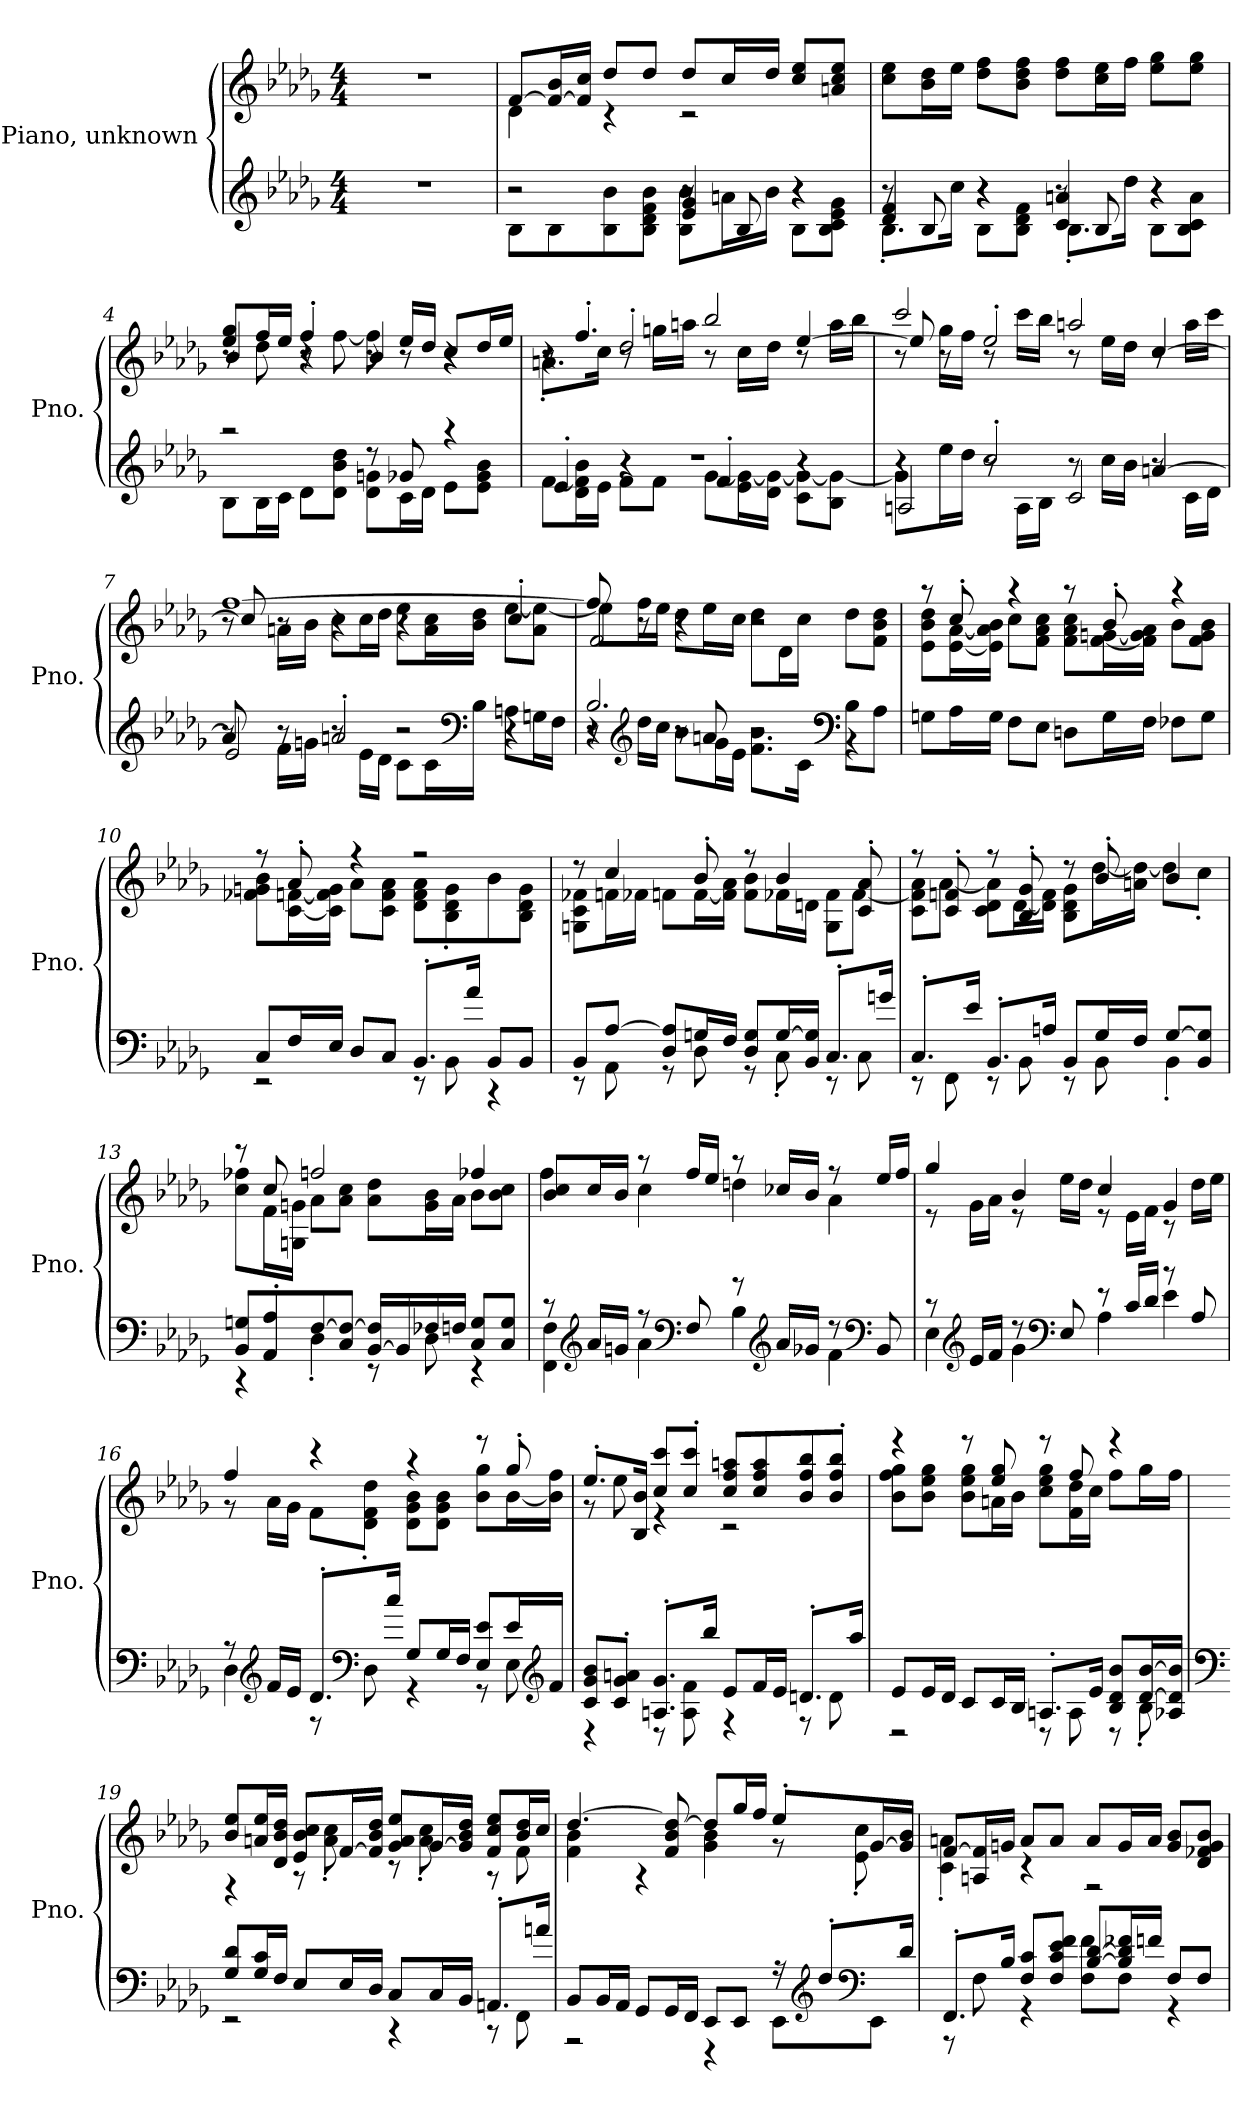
**kern	**kern
*part1	*part1
*staff2	*staff1
*I"Piano, unknown	*
*I'Pno.	*
*clefG2	*clefG2
*k[b-e-a-d-g-]	*k[b-e-a-d-g-]
*M4/4	*M4/4
*MM120	*MM120
=1	=1
1r	1r
=2	=2
*^	*^
*	*^	*	*
2r	8B-\L	2r	[8f/L	4d-\
.	8B-\	.	16f/_ 16b-/L	.
.	.	.	16f/] 16cc/JJ	.
.	8B-\ 8b-\	.	8dd-/L	4r
.	8B-\ 8d-\ 8f\ 8b-\J	.	8dd-/J	.
4e-/ 4g-/	8B-\ 8b-\L	8r	8dd-/L	2r
.	16an\L	8B-/	16cc/L	.
.	16b-\JJ	.	16dd-/JJ	.
4r	8B-\L	4r	8cc/ 8ee-/L	.
.	8B-\ 8c\ 8e-\ 8g-\J	.	8an/ 8cc/ 8ee-/J	.
*	*	*	*v	*v
=3	=3	=3	=3
4d-/ 4f/	8.B-'\L	8r	8cc\ 8ee-\L
.	.	8B-/	16b-\ 16dd-\L
.	16cc\Jk	.	16ee-\JJ
4r	8B-\L	4r	8dd-\ 8ff\L
.	8B-\ 8d-\ 8f\J	.	8b-\ 8dd-\ 8ff\J
4c/ 4an/	8.B-'\L	8r	8dd-\ 8ff\L
.	.	8B-/	16cc\ 16ee-\L
.	16dd-\Jk	.	16ff\JJ
4r	8B-\L	4r	8ee-\ 8gg-\L
.	8B-\ 8c\ 8a\J	.	8ee-\ 8gg-\J
*	*v	*v	*
!!LO:LB:g=z
=4	=4	=4
*	*	*^
*	*	*	*^
2r	8B-\L	8ee-/ 8gg-/L	8r	4b-/
.	16B-\L	16ff/L	8dd-\	.
.	16c\JJ	16ee-/JJ	.	.
.	8d-\L	4ff'/	8r	4r
.	8d-\ 8b-\ 8dd-\J	.	[8ff\	.
8r	8d-\ 8gn\L	8r	8ff\]	4b-/
8g-X/	16c\L	16ee-/LL	8r	.
.	16d-\JJ	16dd-/JJ	.	.
4r	8e-\L	8cc/L	4r	4r
.	8e-\ 8g-\ 8b-\J	16dd-/L	.	.
.	.	16ee-/JJ	.	.
=5	=5	=5	=5	=5
*	*^	*	*	*
1r	[8f\L	4e-'/	8r	8.an'\L	4r
.	16d-\ 16f\] 16b-\L	.	4.ff'/	.	.
.	16e-\JJ	.	.	16cc\Jk	.
.	8f\L	4r	.	8r	2dd-'/
.	8f\J	.	.	16ggn\LL	.
.	.	.	.	16aan\JJ	.
.	[8g-\L	4f'/	2bb-/	8r	.
.	16e-\ 16g-\_L	.	.	16cc\LL	.
.	16d-\ 16g-\_JJ	.	.	16dd-\JJ	.
.	8c\ 8g-\_L	4r	.	8r	[4ee-/
.	8B-\ 8g-\_J	.	.	16aa\LL	.
.	.	.	.	16bb-\JJ	.
!!LO:LB:g=z	!!	!!
=6	=6	=6	=6	=6	=6
4r	8g-\L]	2An/	2ccc/	8r	8ee-/]
.	16ee-\L	.	.	16gg-\LL	8r
.	16dd-\JJ	.	.	16ff\JJ	.
2cc'/	8r	.	.	8r	2ee-'/
.	16A\LL	.	.	16ccc\LL	.
.	16B-\JJ	.	.	16bb-\JJ	.
.	8r	2c/	2aan/	8r	.
.	16cc\LL	.	.	16ee-\LL	.
.	16b-\JJ	.	.	16dd-\JJ	.
[4an/	8r	.	.	8r	[4cc/
.	16c\LL	.	.	16aa\LL	.
.	16d-\JJ	.	.	16ccc\JJ	.
=7	=7	=7	=7	=7	=7
8a/]	8r	2e-/	[1ff	8r	8cc/]
8r	16f\LL	.	.	16an\LL	8r
.	16gn\JJ	.	.	16b-\JJ	.
2an'/	8r	.	.	8cc\L	4r
.	16e-\LL	.	.	16cc\L	.
.	16d-\JJ	.	.	16dd-\JJ	.
.	8c\L	2r	.	8ee-\L	4r
.	16c\L	.	.	16a\ 16cc\L	.
*clefF4	*	*	*	*	*
.	16B-\JJ	.	.	16b-\ 16dd-\JJ	.
4r	8An\L	.	.	[8ee-\L	4cc'/
.	16Gn\L	.	.	8a\ 8ee-\_J	.
.	16F\JJ	.	.	.	.
!!LO:LB:g=z	!!	!!
=8	=8	=8	=8	=8	=8
4r	8r	2.B-/	8ff/]	8ee-\L]	2f/
*clefG2	*	*	*	*	*
.	16dd-\LL	.	8r	16ff\L	.
.	16cc\JJ	.	.	16ee-\JJ	.
8r	8b-\L	.	4r	8dd-\L	.
8an/	16g-\L	.	.	16ee-\L	.
.	16e-\JJ	.	.	16cc\JJ	.
2r	8.f\ 8.b-\L	.	2r	8dd-\L	2r
.	.	.	.	16d-\L	.
.	16c\Jk	.	.	16cc\JJ	.
*clefF4	*	*	*	*	*
.	8B-\L	4r	.	8dd-\L	.
.	8A-\J	.	.	8f\ 8b-\ 8dd-\J	.
*v	*v	*v	*	*	*
*	*	*v	*v
=9	=9	=9
8Gn\L	8r	8e-\ 8b-\ 8dd-\L
16A-\L	8cc'/	[16e-\ [16a-\L
16G\JJ	.	16e-\] 16a-\] 16b-\JJ
8F\L	4r	8cc\L
8E-\J	.	8f\ 8a-\ 8cc\J
8Dn\L	8r	8f\ 8a-\ 8cc\L
16G\L	8b-'/	[16f\ [16gn\L
16F\JJ	.	16f\] 16g\] 16a-\JJ
8F-X\L	4r	8b-\L
8G\J	.	8f\ 8g\ 8b-\J
!!LO:LB:g=z	!!
=10	=10	=10
*^	*	*
8C/L	2r	8r	8f-X\ 8gn\ 8b-\L
16F/L	.	8a-'/	[16c\ [16fn\L
16E-/JJ	.	.	16c\] 16f\] 16g\JJ
8D-/L	.	4r	8a-\L
8C/J	.	.	8c\ 8f\ 8a-\J
8.BB-'/L	8r	2r	8d-\ 8f\ 8a-\L
.	8BB-\	.	8B-\' 8d-\' 8g\'
16a-/Jk	.	.	.
8BB-/L	4r	.	8b-\
8BB-/J	.	.	8B-\ 8d-\ 8g\J
=11	=11	=11	=11
8BB-/L	8r	8r	8Gn\ 8c\ 8f-X\L
[8A-/J	8AA-\	4cc/	16fn\L
.	.	.	16f-X\JJ
8D-/ 8A-/]L	8r	.	8fn\L
16Gn/L	8D-\	8b-'/	[16f\L
16F/JJ	.	.	16f\] 16a-\JJ
8D-/ 8G/L	8r	8r	8f\ 8b-\L
[16G/L	8C'\	4b-/	16f-X\L
16BB-/ 16G/]JJ	.	.	16dn\JJ
8.C'/L	8r	.	8G\ 8f-\L
.	8C\	8c/' 8a-/'	[8f-\J
16gn/Jk	.	.	.
!!LO:LB:g=z	!!
=12	=12	=12	=12
8.C'/L	8r	8r	8c\ 8f-\] 8a-\L
.	8FF\	8c/' 8fn/'	[8a-\J
16e-/Jk	.	.	.
8.BB-'/L	8r	8r	8c\ 8d-\ 8a-\]L
.	8BB-\	8B-/' 8g-/'	[16d-\L
16An/Jk	.	.	16d-\] 16f\JJ
8BB-/L	8r	8r	8B-\ 8d-\ 8g-\L
16G-/L	8BB-\	8b-'/	[16dd-\L
16F/JJ	.	.	16an\ 16dd-\_JJ
[8G-/L	4BB-'\	4b-/	8dd-\L]
8BB-/ 8G-/]J	.	.	8cc'\J
=13	=13	=13	=13
8BB-/ 8Gn/L	4r	8r	8cc\ 8ff-X\L
8AA-/' 8A-/'	.	8cc/	16f\L
.	.	.	16Gn\ 16gn\JJ
[8F/	4D-'\	2ffn/	8a-\L
8C/ 8F/_J	.	.	8a-\ 8cc\J
[16BB-/ 16F/]LL	8r	.	8a-\ 8dd-\L
16BB-/]	.	.	.
16F-X/	8D-\	.	16g\ 16b-\L
16Fn/JJ	.	.	16a-\JJ
8C/ 8G/L	4r	4ff-X/	8b-\L
8C/ 8G/J	.	.	8b-\ 8cc\J
!!LO:PB:g=z	!!
=14	=14	=14	=14
8r	4FF\ 4F\	8b-/ 8cc/L	4ff\
*clefG2	*	*	*
16a-/LL	.	16cc/L	.
16gn/JJ	.	16b-/JJ	.
8r	4a-\	8r	4cc\
*clefF4	*	*	*
8F/	.	16ff/LL	.
.	.	16ee-/JJ	.
8r	4B-\	8r	4ddn\
*clefG2	*	*	*
16a-/LL	.	16cc-X/LL	.
16g-X/JJ	.	16b-/JJ	.
8r	4f\	8r	4a-\
*clefF4	*	*	*
8BB-/	.	16ee-/LL	.
.	.	16ff/JJ	.
=15	=15	=15	=15
8r	4E-\	4gg-/	8r
*clefG2	*	*	*
16e-/LL	.	.	16g-\LL
16f/JJ	.	.	16a-\JJ
8r	4g-\	4b-/	8r
*clefF4	*	*	*
8E-/	.	.	16ee-\LL
.	.	.	16dd-\JJ
8r	4A-\	4cc/	8r
16c/LL	.	.	16e-\LL
16d-/JJ	.	.	16f\JJ
8r	4e-\	4g-/	8r
8A-/	.	.	16dd-\LL
.	.	.	16ee-\JJ
!!LO:LB:g=z	!!
=16	=16	=16	=16
8r	4D-\	4ff/	8r
*clefG2	*	*	*
16f/LL	.	.	16a-\LL
16e-/JJ	.	.	16g-\JJ
8.d-'/L	8r	4r	8f\L
*clefF4	*	*	*
.	8D-\	.	8d-\' 8f\' 8dd-\'J
16cc/Jk	.	.	.
8G-/L	4r	4r	8d-\ 8g-\ 8b-\L
16G-/L	.	.	8d-\ 8g-\ 8b-\J
16F/JJ	.	.	.
8E-/ 8e-/L	8r	8r	8b-\ 8gg-\L
16e-/L	8E-\	8gg-'/	[16b-\L
*clefG2	*	*	*
16f/JJ	.	.	16b-\] 16ff\JJ
=17	=17	=17	=17
8c/ 8g-/ 8b-/L	4r	8.ee-'/L	8r
8c/' 8g-/' 8an/'J	.	.	8ee-\
.	.	16B-/ 16b-/Jk	.
8.An/' 8.g-/'L	8r	8cc/ 8ccc/L	4r
.	8A\ 8f\	8cc/' 8ccc/'J	.
16bb-/Jk	.	.	.
8e-/L	4r	8cc/ 8ff/ 8aan/L	2r
16f/L	.	8cc/ 8ff/ 8aa/	.
16e-/JJ	.	.	.
8.dn'/L	8r	8b-/ 8ff/ 8bb-/	.
.	8d\	8b-/' 8ff/' 8bb-/'J	.
16aa-/Jk	.	.	.
!!LO:LB:g=z	!!
=18	=18	=18	=18
8e-/L	2r	4r	8b-\ 8ff\ 8gg-\L
16e-/L	.	.	8b-\ 8ee-\ 8gg-\J
16d-/JJ	.	.	.
8c/L	.	8r	8b-\ 8ee-\ 8gg-\L
16c/L	.	8ee-/ 8gg-/	16an\L
16B-/JJ	.	.	16b-\JJ
8.An'/L	8r	8r	8cc\ 8ee-\ 8gg-\L
.	8A\	8ff/	16f\ 16dd-\L
16e-/Jk	.	.	16cc\JJ
8B-/ 8d-/ 8b-/L	8r	4r	8ff\L
[16d-/ [16b-/L	8B-'\	.	16gg-\L
16A-X/ 16d-/] 16b-/]JJ	.	.	16ff\JJ
=19	=19	=19	=19
*clefF4	*	*	*
8G-/ 8d-/L	2r	8b-/ 8ee-/L	4r
16G-/ 16c/L	.	16an/ 16ee-/L	.
16F/JJ	.	16d-/ 16b-/ 16dd-/JJ	.
8E-/L	.	8e-/ 8b-/ 8cc/L	8r
16E-/L	.	[16f/L	8a\' 8cc\'
16D-/JJ	.	16f/] 16b-/ 16dd-/JJ	.
8C/L	4r	8g-/ 8a/ 8ee-/L	8r
16C/L	.	[16g-/L	8a\' 8cc\'
16BB-/JJ	.	16g-/] 16b-/ 16dd-/JJ	.
8.AAn'/L	8r	8f/ 8cc/ 8ee-/L	8r
.	8FF\	16b-/ 16dd-/L	8f\
16an/Jk	.	16cc/JJ	.
!!LO:LB:g=z	!!
=20	=20	=20	=20
8BB-/L	2r	[4.dd-/	4f\ 4b-\
16BB-/L	.	.	.
16AA-/JJ	.	.	.
8GG-/L	.	.	4r
16GG-/L	.	8f/ 8b-/ 8dd-/_	.
16FF/JJ	.	.	.
8EE-/L	4r	8dd-/L]	4g-\ 4b-\
8EE-/J	.	16gg-/L	.
.	.	16ff/JJ	.
16r	8EE-\L	8ee-'/L	8r
*clefG2	*	*	*
8dd-'/L	.	.	.
*clefF4	*	*	*
.	8EE-\J	[16g-/L	8e-\' 8cc\'
16d-/Jk	.	16g-/] 16b-/JJ	.
=21	=21	=21	=21
8.FF'/L	8r	[8f/L	4c\' 4an\'
.	8F\	16An/ 16f/]L	.
16B-/Jk	.	16gn/JJ	.
8F/ 8c/L	4r	8a/L	4r
8F/ 8c/ 8e-/ 8f/J	.	8a/J	.
[8B-/ [8d-/L	8F\ 8f\L	8a/L	2r
16B-/] 16d-/] 16f-X/L	8F\J	16g/L	.
16fn/JJ	.	16a/JJ	.
8F/L	4r	8g/ 8b-/L	.
8F/J	.	8d-/ 8f-X/ 8g/ 8b-/J	.
*v	*v	*	*
*	*v	*v
=	=
*-	*-
